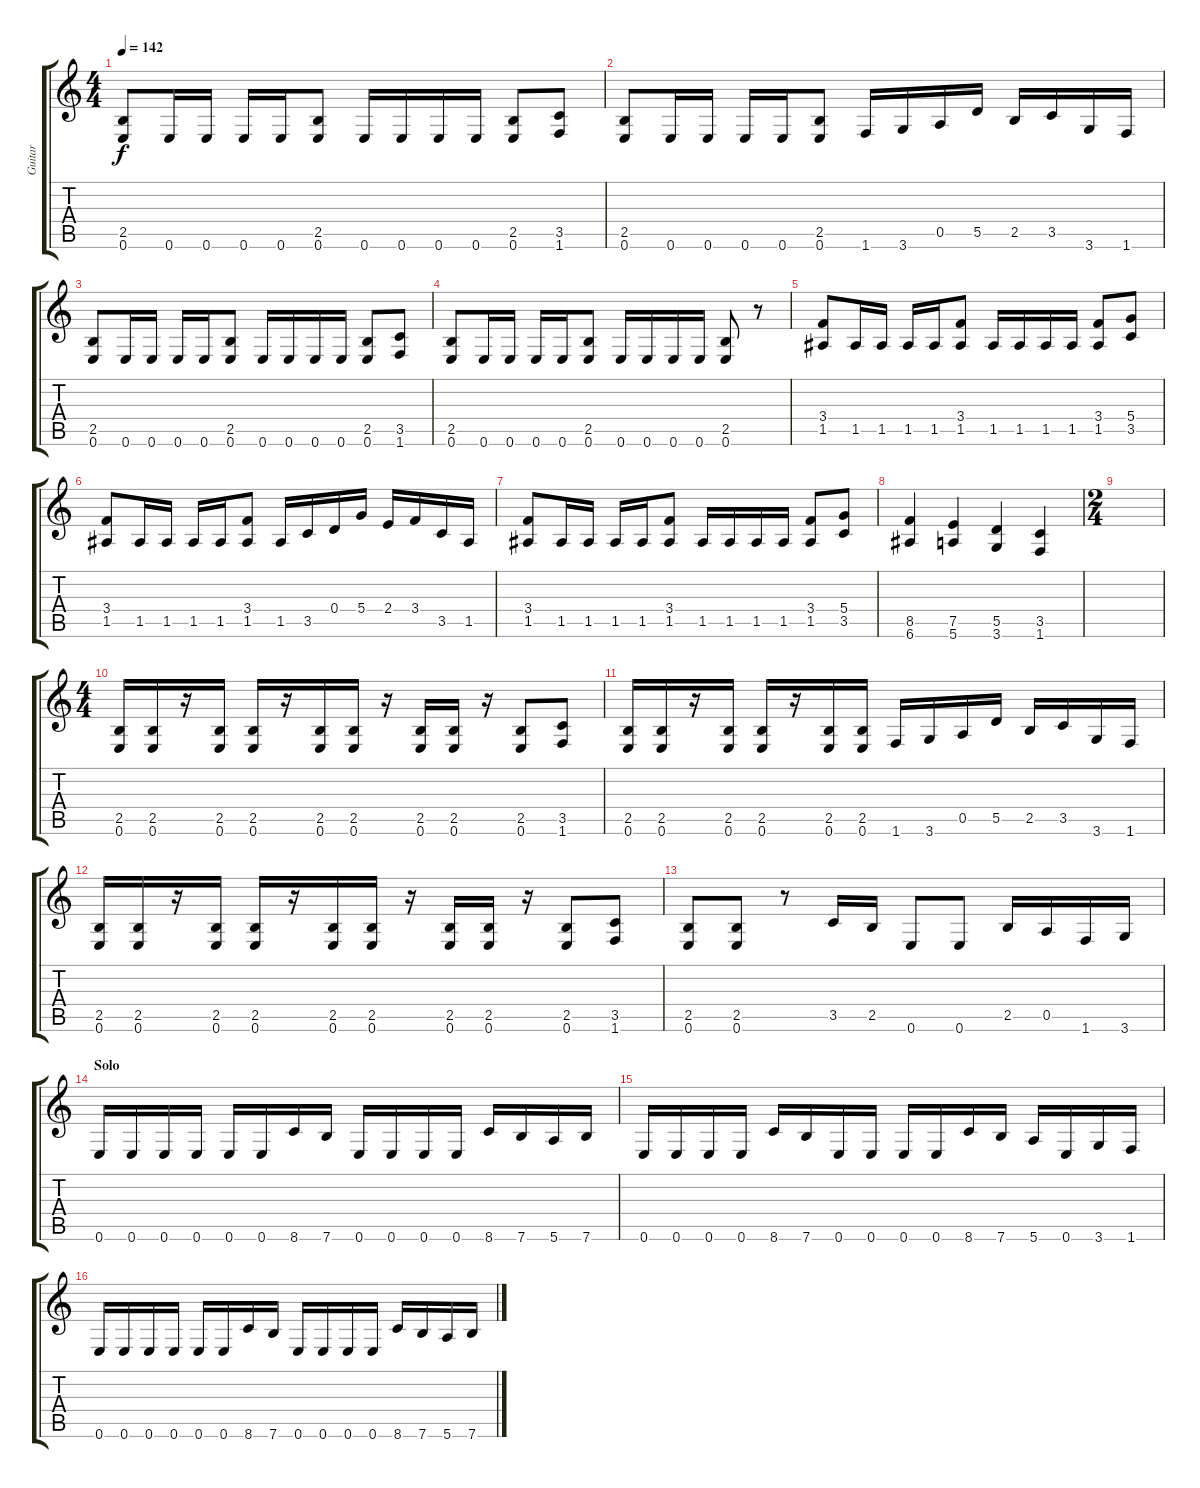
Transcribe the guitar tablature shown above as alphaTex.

\track ("Guitar" "Guitar") {instrument overdrivenguitar}
\staff {score tabs}
\tuning (E4 B3 G3 D3 A2 E2) {hide}
\ts (4 4)
\tempo 142
\clef g2
\ks c
(2.5 0.6).8{dy f balance 8} 0.6.16 0.6.16 0.6.16 0.6.16 (2.5 0.6).8 0.6.16 0.6.16 0.6.16 0.6.16 (2.5 0.6).8 (3.5 1.6).8 |
(2.5 0.6).8 0.6.16 0.6.16 0.6.16 0.6.16 (2.5 0.6).8 1.6.16 3.6.16 0.5.16 5.5.16 2.5.16 3.5.16 3.6.16 1.6.16 |
(2.5 0.6).8 0.6.16 0.6.16 0.6.16 0.6.16 (2.5 0.6).8 0.6.16 0.6.16 0.6.16 0.6.16 (2.5 0.6).8 (3.5 1.6).8 |
(2.5 0.6).8 0.6.16 0.6.16 0.6.16 0.6.16 (2.5 0.6).8 0.6.16 0.6.16 0.6.16 0.6.16 (2.5 0.6).8 r.8 |
(3.4 1.5).8 1.5.16 1.5.16 1.5.16 1.5.16 (3.4 1.5).8 1.5.16 1.5.16 1.5.16 1.5.16 (3.4 1.5).8 (5.4 3.5).8 |
(3.4 1.5).8 1.5.16 1.5.16 1.5.16 1.5.16 (3.4 1.5).8 1.5.16 3.5.16 0.4.16 5.4.16 2.4.16 3.4.16 3.5.16 1.5.16 |
(3.4 1.5).8 1.5.16 1.5.16 1.5.16 1.5.16 (3.4 1.5).8 1.5.16 1.5.16 1.5.16 1.5.16 (3.4 1.5).8 (5.4 3.5).8 |
(8.5 6.6).4 (7.5 5.6).4 (5.5 3.6).4 (3.5 1.6).4 |
\ts (2 4)
|
\ts (4 4)
(2.5 0.6).16 (2.5 0.6).16 r.16 (2.5 0.6).16 (2.5 0.6).16 r.16 (2.5 0.6).16 (2.5 0.6).16 r.16 (2.5 0.6).16 (2.5 0.6).16 r.16 (2.5 0.6).8 (3.5 1.6).8 |
(2.5 0.6).16 (2.5 0.6).16 r.16 (2.5 0.6).16 (2.5 0.6).16 r.16 (2.5 0.6).16 (2.5 0.6).16 1.6.16 3.6.16 0.5.16 5.5.16 2.5.16 3.5.16 3.6.16 1.6.16 |
(2.5 0.6).16 (2.5 0.6).16 r.16 (2.5 0.6).16 (2.5 0.6).16 r.16 (2.5 0.6).16 (2.5 0.6).16 r.16 (2.5 0.6).16 (2.5 0.6).16 r.16 (2.5 0.6).8 (3.5 1.6).8 |
(2.5 0.6).8 (2.5 0.6).8 r.8 3.5.16 2.5.16 0.6.8 0.6.8 2.5.16 0.5.16 1.6.16 3.6.16 |
\section ("" "Solo")
0.6.16 0.6.16 0.6.16 0.6.16 0.6.16 0.6.16 8.6.16 7.6.16 0.6.16 0.6.16 0.6.16 0.6.16 8.6.16 7.6.16 5.6.16 7.6.16 |
0.6.16 0.6.16 0.6.16 0.6.16 8.6.16 7.6.16 0.6.16 0.6.16 0.6.16 0.6.16 8.6.16 7.6.16 5.6.16 0.6.16 3.6.16 1.6.16 |
0.6.16 0.6.16 0.6.16 0.6.16 0.6.16 0.6.16 8.6.16 7.6.16 0.6.16 0.6.16 0.6.16 0.6.16 8.6.16 7.6.16 5.6.16 7.6.16
